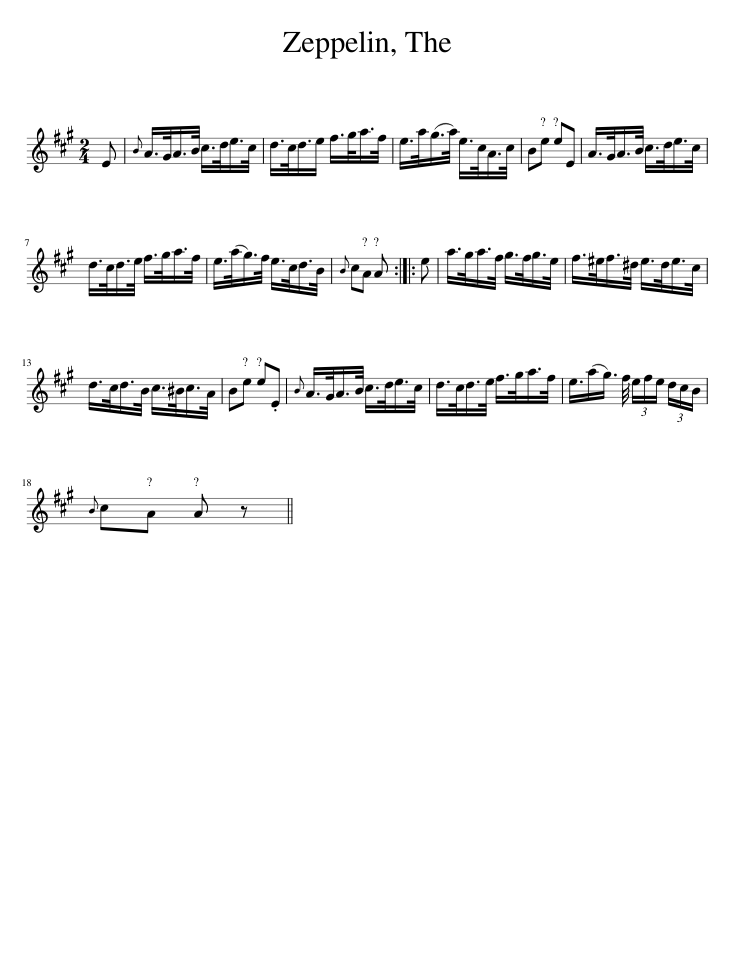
X:1
L:1/8
M:2/4
I:linebreak $
K:A
V:1 treble
V:1
 E |{B} A/>G/A/>B/ c/>d/e/>c/ | d/>c/d3/4e/ f/>g/a/>f/ | e/>a/(g/>a/) e/>c/A/>c/ | Be eE | %5
 A/>G/A/>B/ c/>d/e/>c/ |$ d/>c/d/>e/ f/>g/a/>f/ | e/>(a/g/>)f/ e/>c/d/>B/ |{B} cA A :: e | %10
 a/>g/a/>f/ g/>f/g/>e/ | f/>^e/f/>^d/ e/>d/e/>c/ |$ d/>c/d/>B/ c/>^B/c/>A/ | Be e.E |{B} A/>G/A/>B/ c/>d/e/>c/ | %15
 d/>c/d/>e/ f/>g/a/>f/ | e3/4(a/g3/4) f/4 (3e/f/e/ (3d/c/B/ |${B} cA A z || %18
